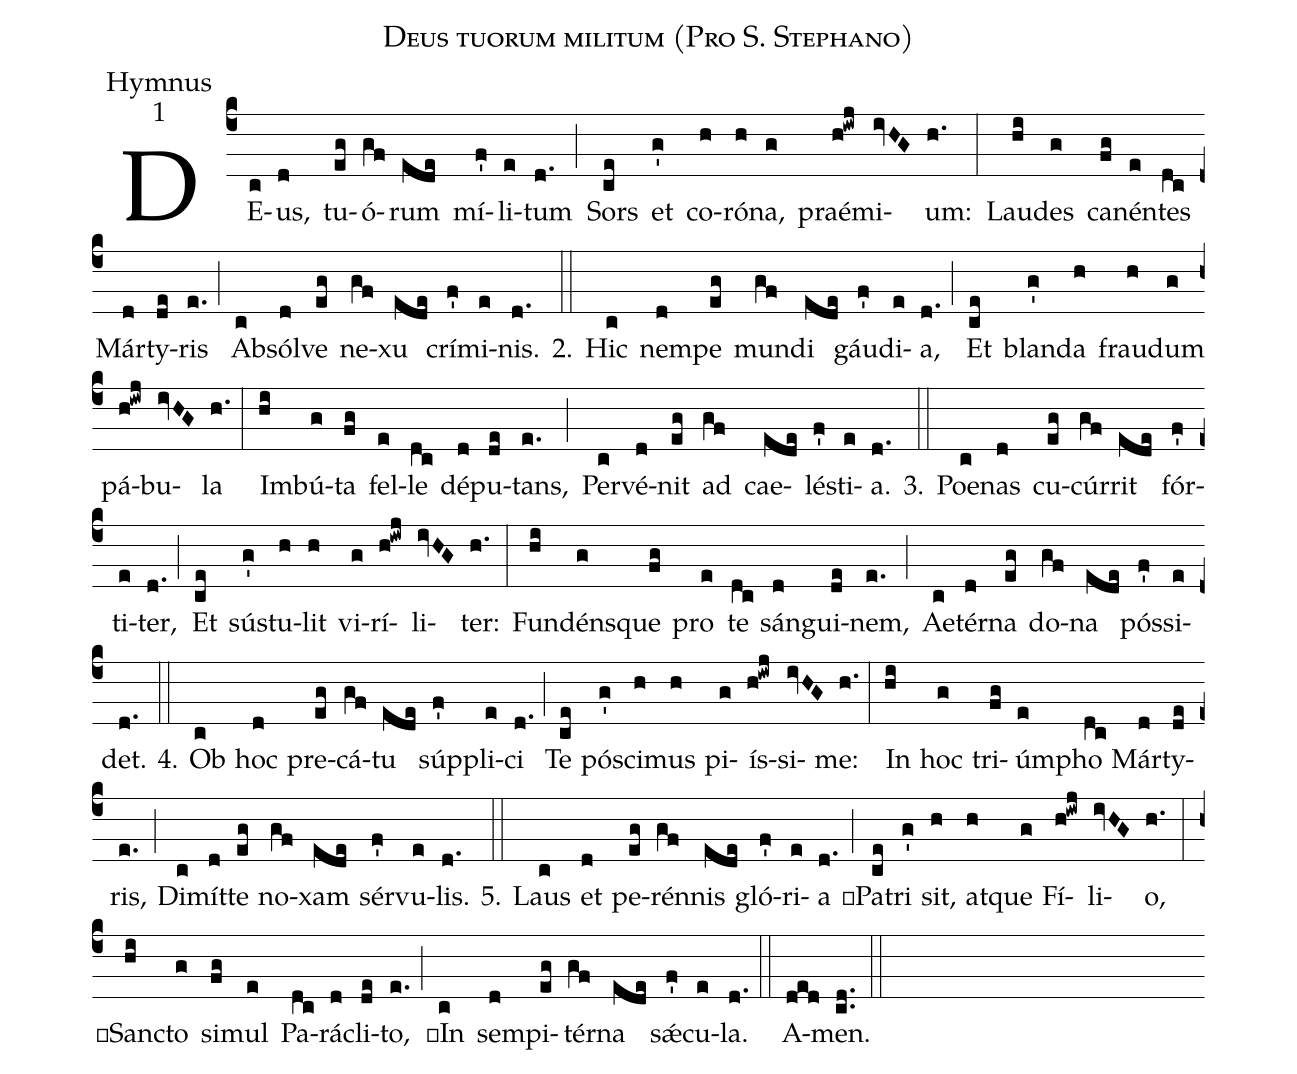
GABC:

name:Deus tuorum militum (Pro S. Stephano);
office-part:Hymnus;
mode:1;
%%
(c4) DE(c)us,(d) tu(eg)ó(gf)rum(ede) mí(f')li(e)tum(d.) (;) Sors(ce) et(g') co(h)ró(h)na,(g) praé(h!iwj)mi(ivHG)um:(h.) (:) Lau(hi)des(g) ca(fg)nén(e)tes(dc) Már(d)ty(de)ris(e.) (;) Ab(c)sól(d)ve(eg) ne(gf)xu(ede) crí(f')mi(e)nis.(d.) 2.(::) Hic(c) nem(d)pe(eg) mun(gf)di(ede) gáu(f')di(e)a,(d.) (;) Et(ce) blan(g')da(h) frau(h)dum(g) pá(h!iwj)bu(ivHG)la(h.) (:) Im(hi)bú(g)ta(fg) fel(e)le(dc) dé(d)pu(de)tans,(e.) (;) Per(c)vé(d)nit(eg) ad(gf) cae(ede)lé(f')sti(e)a.(d.) 3.(::) Poe(c)nas(d) cu(eg)cúr(gf)rit(ede) fór(f')ti(e)ter,(d.) (;) Et(ce) sú(g')stu(h)lit(h) vi(g)rí(h!iwj)li(ivHG)ter:(h.) (:) Fun(hi)dén(g)sque(fg) pro(e) te(dc) sán(d)gui(de)nem,(e.) (;) Ae(c)tér(d)na(eg) do(gf)na(ede) pós(f')si(e)det.(d.) 4.(::) Ob(c) hoc(d) pre(eg)cá(gf)tu(ede) súp(f')pli(e)ci(d.) (;) Te(ce) pó(g')sci(h)mus(h) pi(g)ís(h!iwj)si(ivHG)me:(h.) (:) In(hi) hoc(g) tri(fg)úm(e)pho(dc) Már(d)ty(de)ris,(e.) (;) Di(c)mít(d)te(eg) no(gf)xam(ede) sér(f')vu(e)lis.(d.)
5.(::) Laus(c) et(d) pe(eg)rén(gf)nis(ede) gló(f')ri(e)a(d.) (;) Pa(ce)tri(g') sit,(h) at(h)que(g) Fí(h!iwj)li(ivHG)o,(h.) (:) San(hi)cto(g) si(fg)mul(e) Pa(dc)rá(d)cli(de)to,(e.) (;) In(c) sem(d)pi(eg)tér(gf)na(ede) sǽ(f')cu(e)la.(d.) (::)
A(ded)men.(cd..) (::)
